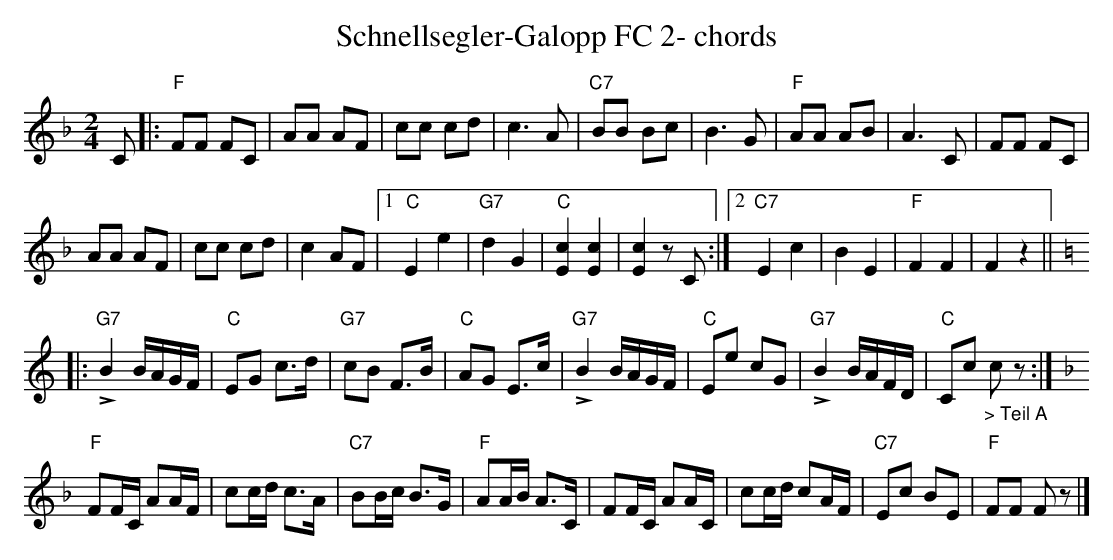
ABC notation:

X:1
T:Schnellsegler-Galopp FC 2- chords
M:2/4
L:1/8
K:Fmaj%%MIDI gchordon
C |: "F"FF FC | AA AF | cc cd | c3A | "C7"BB Bc | B3G | "F"AA AB | A3C | FF FC |
AA AF | cc cd | c2 AF |1 "C"E2e2 | "G7"d2G2 | "C"[E2c2] [E2c2] | [E2c2] zC :|2 "C7"E2c2 | B2E2 | "F"F2F2 | F2z2 || [K:Cmaj]
|:"G7"!>!B2 B/2A/2G/2F/2 | "C"EG c>d | "G7"cB F>B | "C"AG E>c | "G7"!>!B2 B/2A/2G/2F/2 | "C"Ee cG | "G7"!>!B2 B/2A/2F/2D/2 | "C"Cc"_> Teil A" cz :| [K:Fmaj]
"F"FF/2C/2 AA/2F/2 | cc/2d/2 c>A | "C7"BB/2c/2 B>G | "F"AA/2B/2 A>C | FF/2C/2 AA/2C/2 | cc/2d/2 cA/2F/2 | "C7"Ec BE | "F"FF Fz |]
